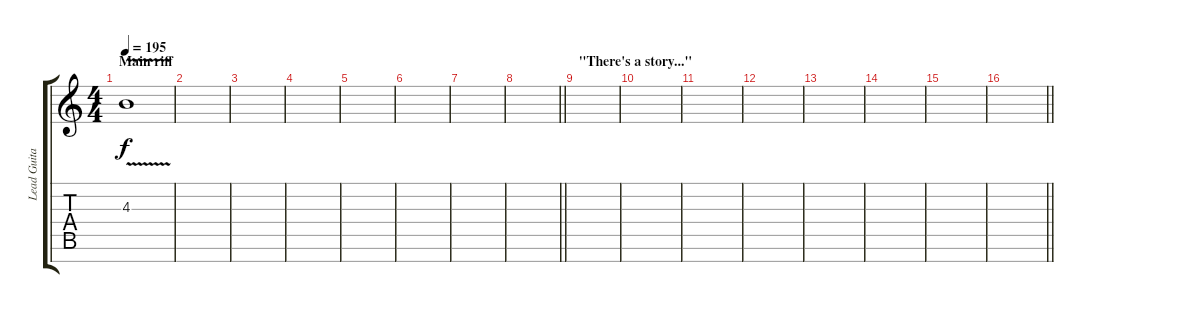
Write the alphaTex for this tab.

\track ("Lead Guitar" "Lead Guita") {instrument distortionguitar}
\staff {score tabs}
\tuning (E4 B3 G3 D3 A2 E2 B1) {hide}
\ts (4 4)
\section ("" "Main riff")
\tempo 195
\clef g2
\ks c
4.3{v}.1{dy f} |
|
|
|
|
|
|
\barLineRight lightlight
|
\section ("" "\"There's a story...\"")
|
|
|
|
|
|
|
\barLineRight lightlight
